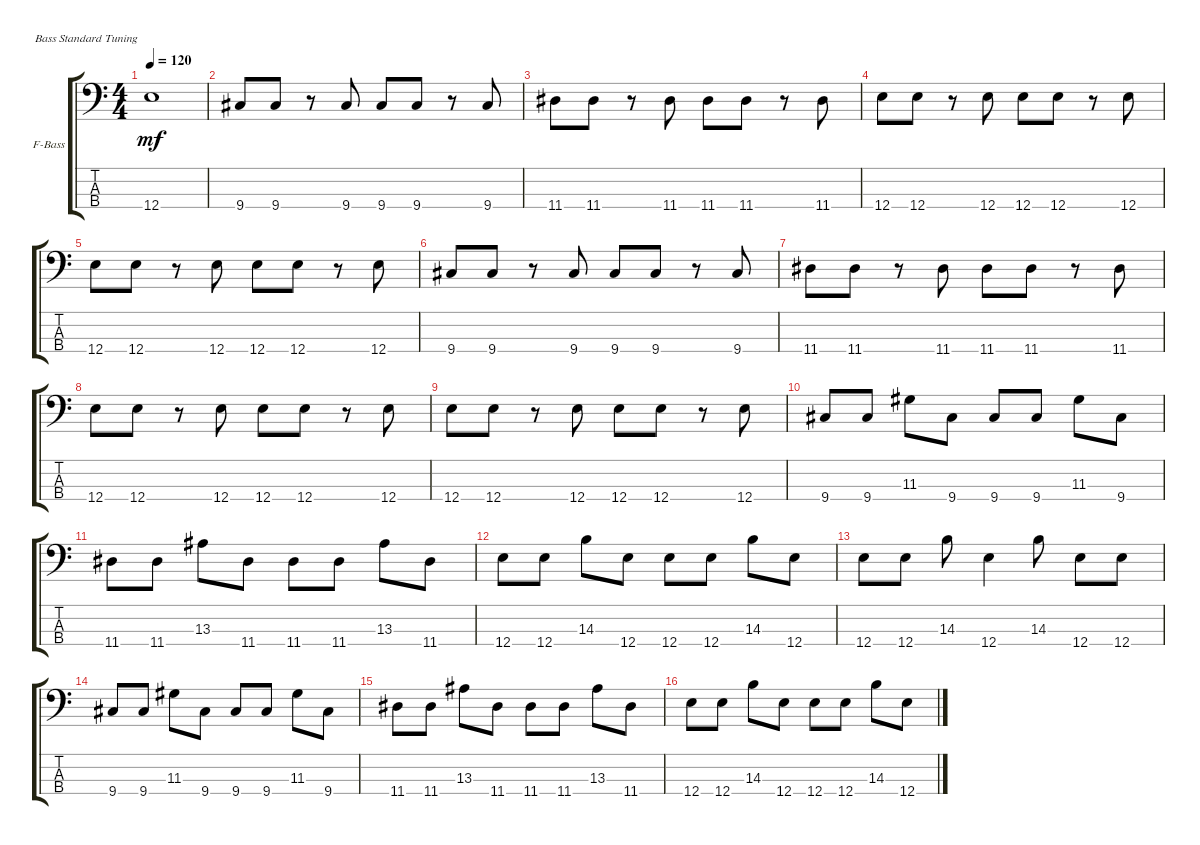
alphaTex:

\defaultSystemsLayout 4
\bracketExtendMode groupsimilarinstruments
\firstSystemTrackNameOrientation horizontal
\otherSystemsTrackNameOrientation horizontal
\track ("Bass" "F-Bass") {instrument fretlessbass}
\staff {score tabs}
\tuning (G2 D2 A1 E1)
\ts (4 4)
\tempo 120
\clef f4
\ks c
12.4.1{dy mf} |
9.4.8 9.4.8 r.8 9.4.8 9.4.8 9.4.8 r.8 9.4.8 |
11.4.8 11.4.8 r.8 11.4.8 11.4.8 11.4.8 r.8 11.4.8 |
12.4.8 12.4.8 r.8 12.4.8 12.4.8 12.4.8 r.8 12.4.8 |
12.4.8 12.4.8 r.8 12.4.8 12.4.8 12.4.8 r.8 12.4.8 |
9.4.8 9.4.8 r.8 9.4.8 9.4.8 9.4.8 r.8 9.4.8 |
11.4.8 11.4.8 r.8 11.4.8 11.4.8 11.4.8 r.8 11.4.8 |
12.4.8 12.4.8 r.8 12.4.8 12.4.8 12.4.8 r.8 12.4.8 |
12.4.8 12.4.8 r.8 12.4.8 12.4.8 12.4.8 r.8 12.4.8 |
9.4.8 9.4.8 11.3.8 9.4.8 9.4.8 9.4.8 11.3.8 9.4.8 |
11.4.8 11.4.8 13.3.8 11.4.8 11.4.8 11.4.8 13.3.8 11.4.8 |
12.4.8 12.4.8 14.3.8 12.4.8 12.4.8 12.4.8 14.3.8 12.4.8 |
12.4.8 12.4.8 14.3.8 12.4.4 14.3.8 12.4.8 12.4.8 |
9.4.8 9.4.8 11.3.8 9.4.8 9.4.8 9.4.8 11.3.8 9.4.8 |
11.4.8 11.4.8 13.3.8 11.4.8 11.4.8 11.4.8 13.3.8 11.4.8 |
12.4.8 12.4.8 14.3.8 12.4.8 12.4.8 12.4.8 14.3.8 12.4.8
